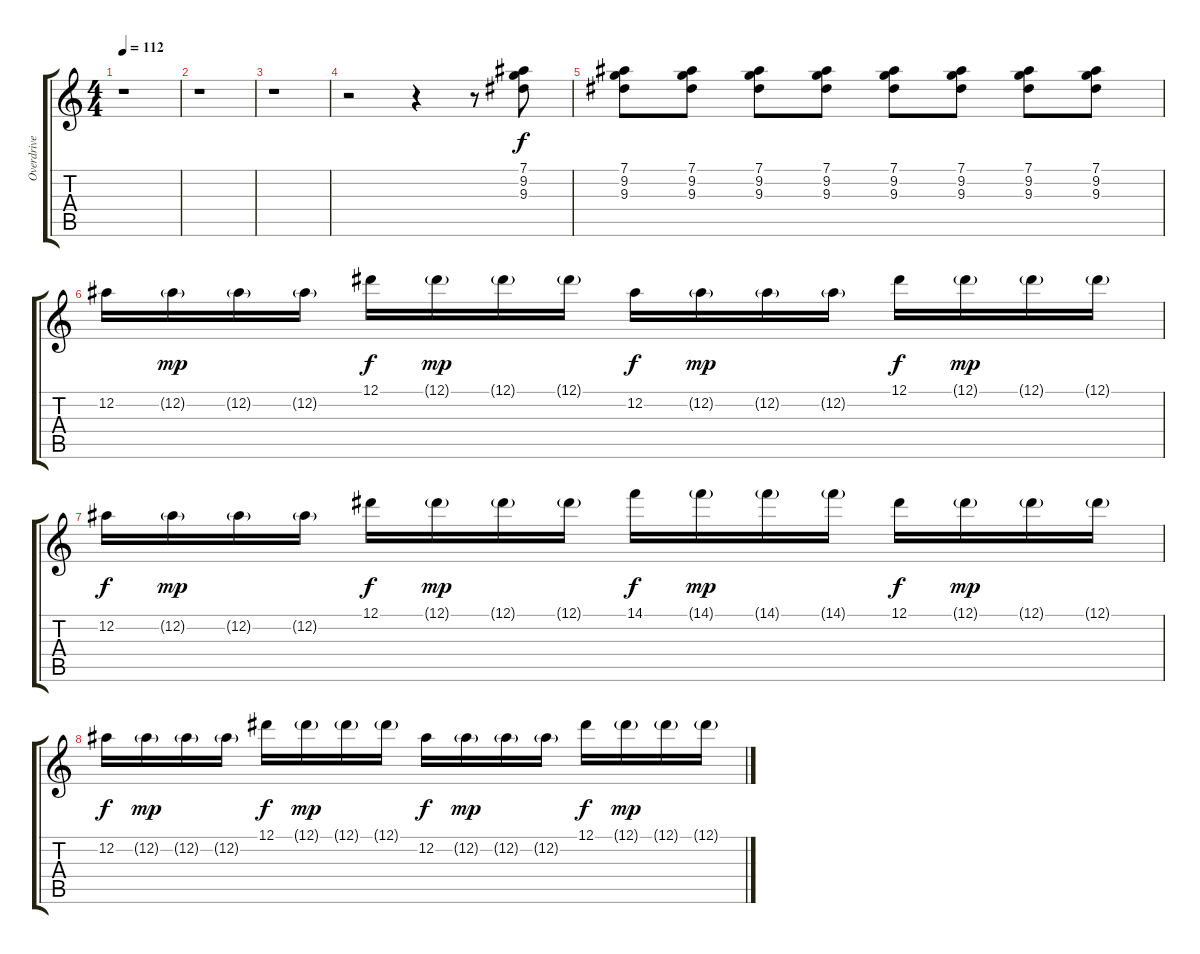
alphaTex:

\track ("Overdrive Guitar 2" "Overdrive ") {instrument overdrivenguitar}
\staff {score tabs}
\tuning (Eb4 Bb3 Gb3 Db3 Ab2 Eb2) {hide}
\ts (4 4)
\tempo 112
\clef g2
\ks c
r.1{dy f} |
r.1 |
r.1 |
r.2 r.4 r.8 (7.1 9.2 9.3).8 |
(7.1 9.2 9.3).8 (7.1 9.2 9.3).8 (7.1 9.2 9.3).8 (7.1 9.2 9.3).8 (7.1 9.2 9.3).8 (7.1 9.2 9.3).8 (7.1 9.2 9.3).8 (7.1 9.2 9.3).8 |
12.2.16 12.2{g}.16{dy mp} 12.2{g}.16 12.2{g}.16 12.1.16{dy f} 12.1{g}.16{dy mp} 12.1{g}.16 12.1{g}.16 12.2.16{dy f} 12.2{g}.16{dy mp} 12.2{g}.16 12.2{g}.16 12.1.16{dy f} 12.1{g}.16{dy mp} 12.1{g}.16 12.1{g}.16 |
12.2.16{dy f} 12.2{g}.16{dy mp} 12.2{g}.16 12.2{g}.16 12.1.16{dy f} 12.1{g}.16{dy mp} 12.1{g}.16 12.1{g}.16 14.1.16{dy f} 14.1{g}.16{dy mp} 14.1{g}.16 14.1{g}.16 12.1.16{dy f} 12.1{g}.16{dy mp} 12.1{g}.16 12.1{g}.16 |
12.2.16{dy f} 12.2{g}.16{dy mp} 12.2{g}.16 12.2{g}.16 12.1.16{dy f} 12.1{g}.16{dy mp} 12.1{g}.16 12.1{g}.16 12.2.16{dy f} 12.2{g}.16{dy mp} 12.2{g}.16 12.2{g}.16 12.1.16{dy f} 12.1{g}.16{dy mp} 12.1{g}.16 12.1{g}.16
